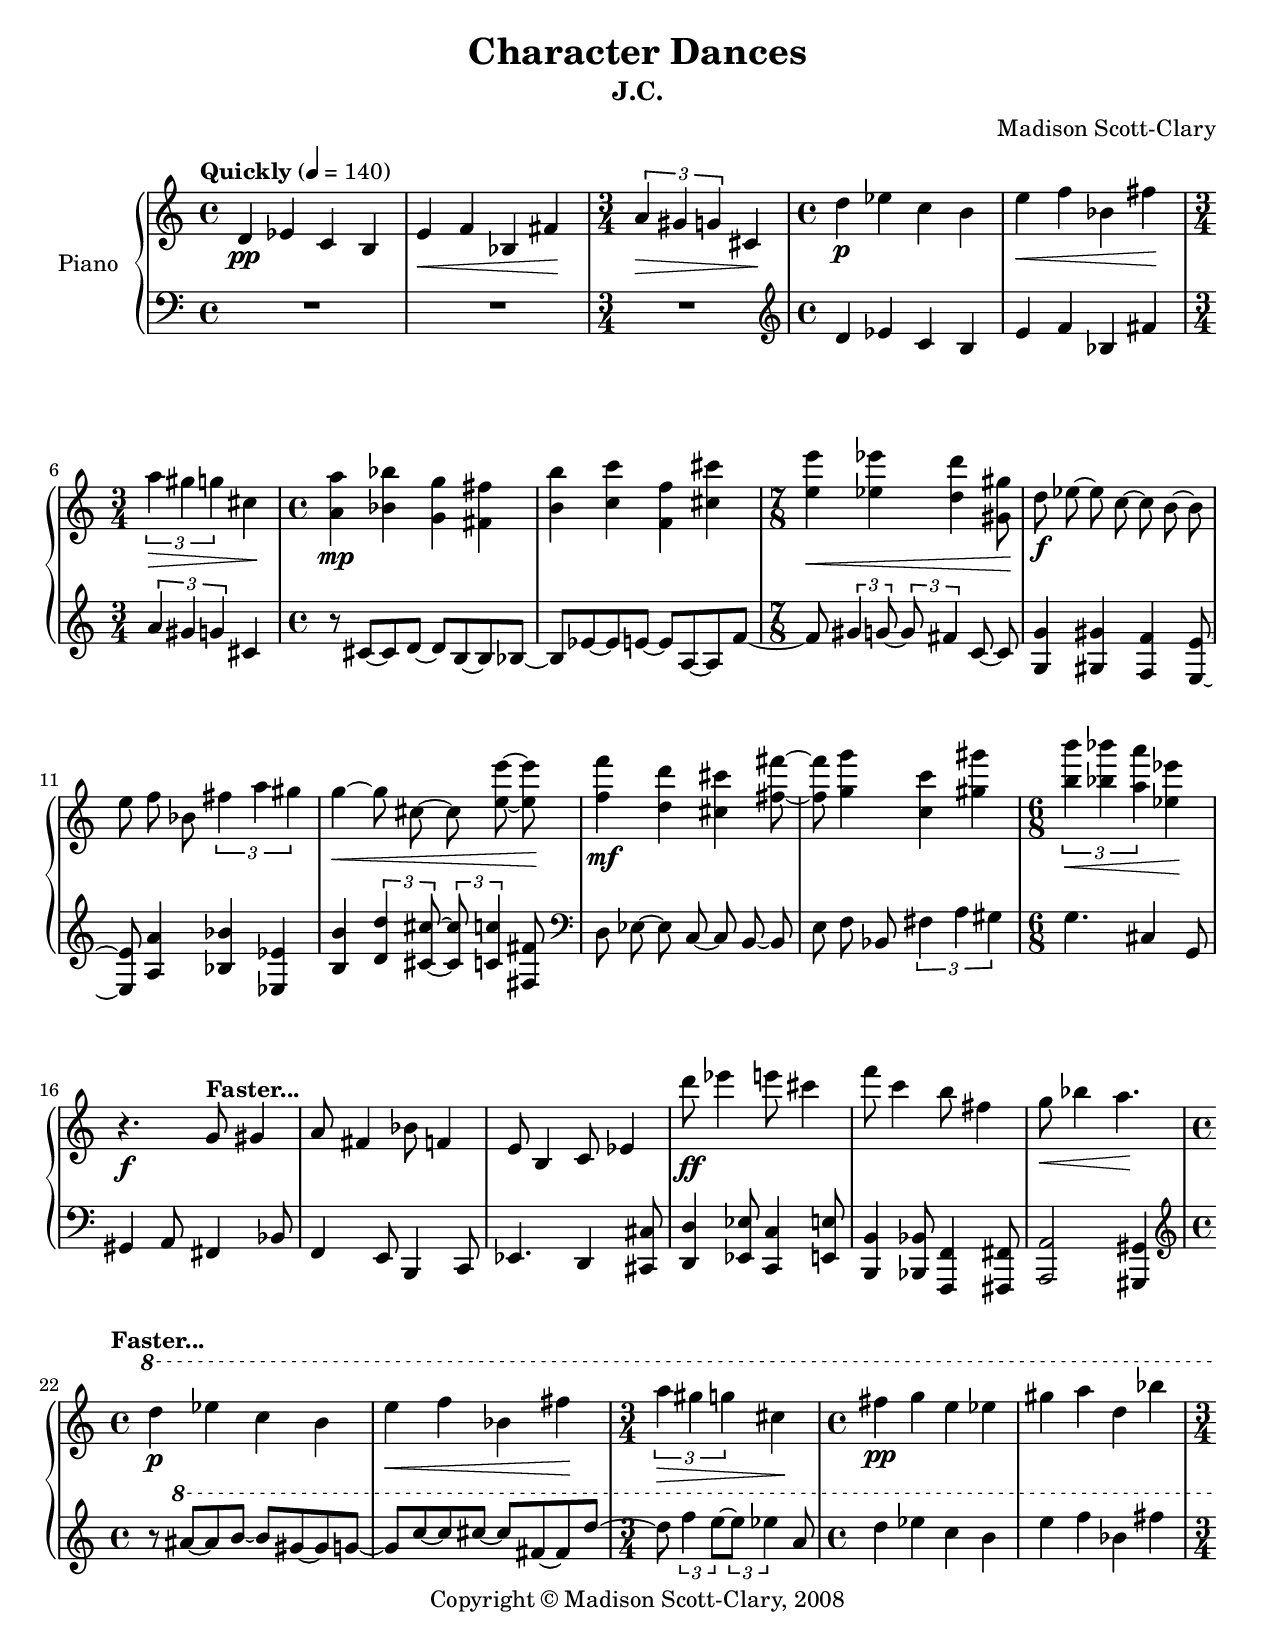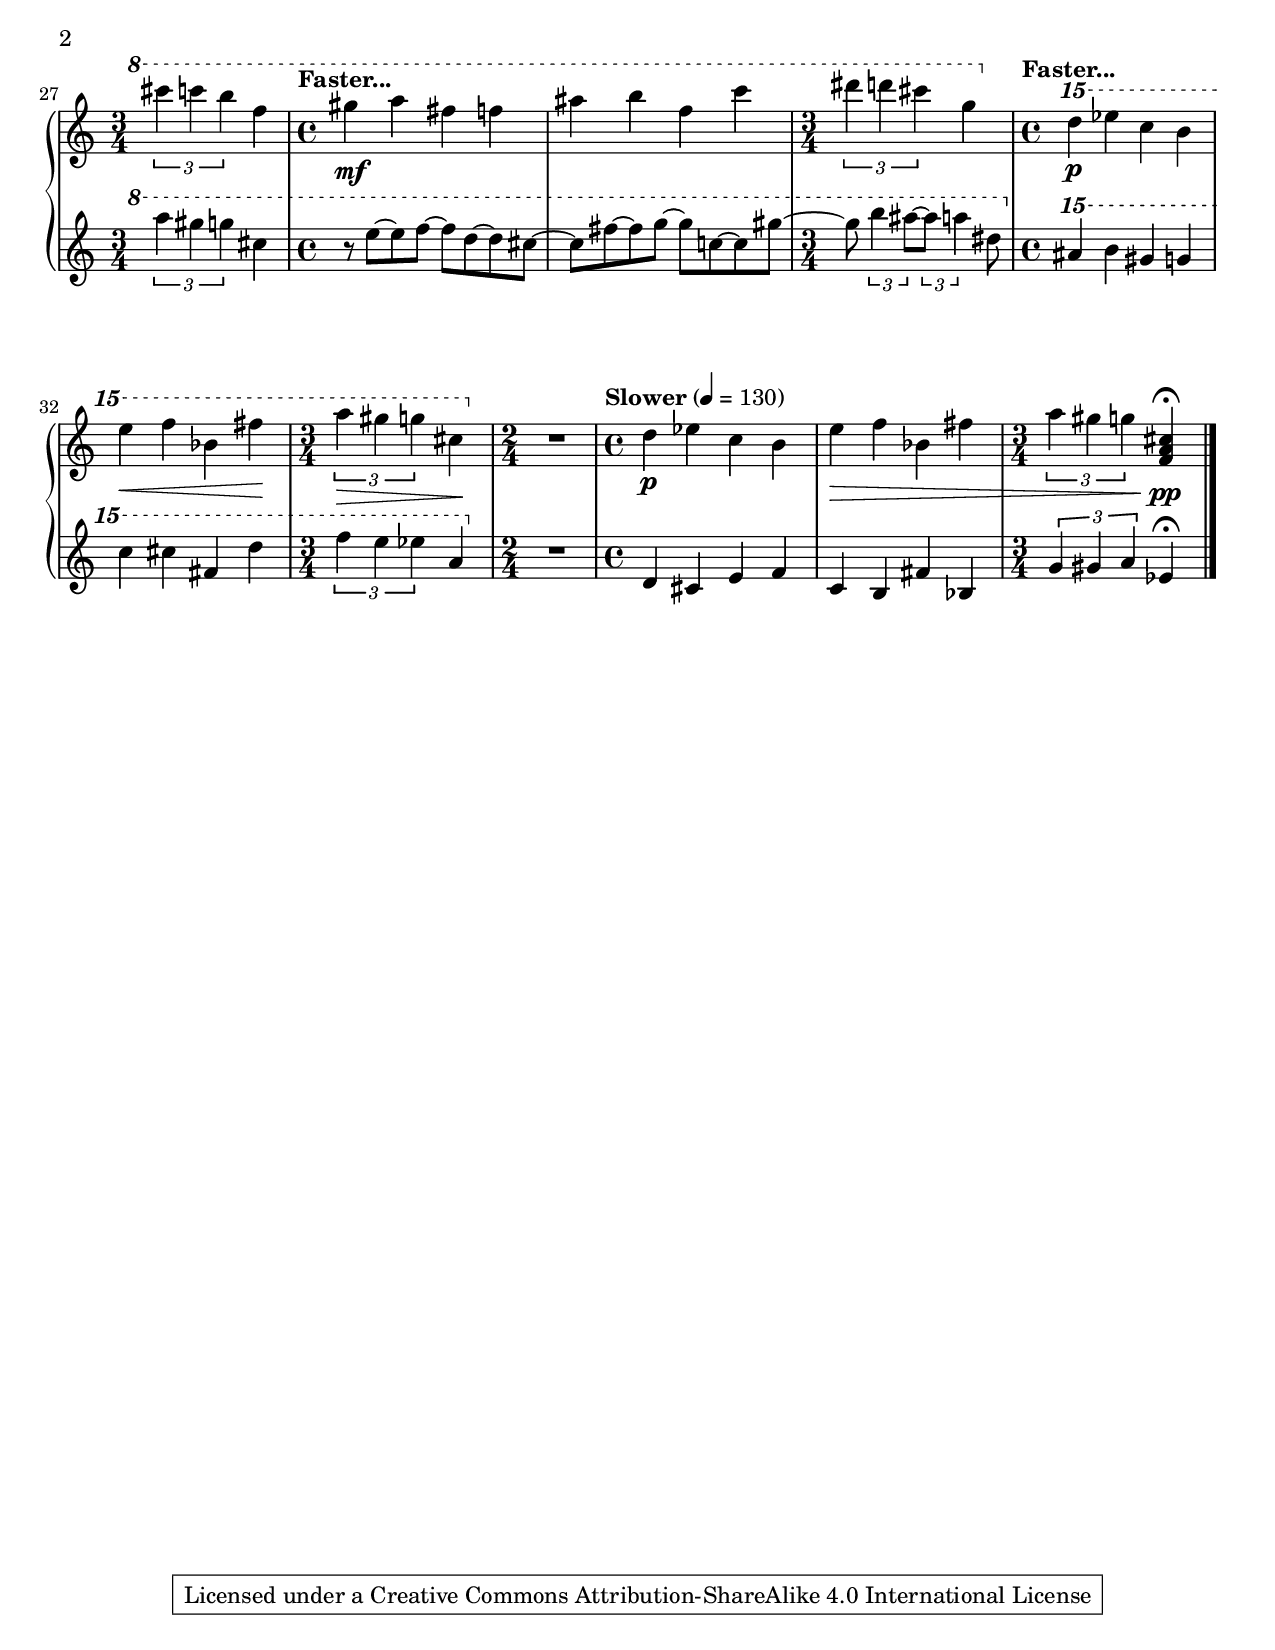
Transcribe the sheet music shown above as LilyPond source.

\version "2.18.2"

\header {
  title = "Character Dances"
  subtitle = "J.C."
  composer = "Madison Scott-Clary"
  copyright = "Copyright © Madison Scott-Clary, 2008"
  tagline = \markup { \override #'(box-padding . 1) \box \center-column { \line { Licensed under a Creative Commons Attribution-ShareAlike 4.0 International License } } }
}

\paper {
  #(set-paper-size "letter")
}

\version "2.18.2"

right = \relative c' {
  \key c \major
  \time 4/4
  \tempo "Quickly" 4 = 140 
  % Music follows here.
  d4\pp ees  c b
  e\< f bes, fis'\!
  \time 3/4 \tuplet 3/2 {a\> gis g} cis,\!
  \time 4/4 d'\p ees c b
  e\< f bes, fis'\!
  \time 3/4 \tuplet 3/2 {a\> gis g} cis,\!
  \time 4/4  <a a'>\mp <bes bes'> <g g'> <fis fis'>
  <b b'> <c c'> <f, f'> <cis' cis'>
  \time 7/8 <e e'>\< <ees ees'>  <d d'> <gis, gis'>8\!
  d'\f ees~ ees c~ c b~ b
  e8 f bes, \tuplet 3/2 {fis'4 a gis}
  g4~\< g8 cis,~ cis <e e'>~ <e e'>\!
  <f f'>4\mf <d d'> <cis cis'> <fis fis'>8~
  <fis fis'> <g g'>4 <c, c'> <gis' gis'>
  \time 6/8 \tuplet 3/2 {<b b'>\< <bes bes'> <a a'>} <ees ees'>\!
  r4.\f \tempo "Faster..." g,8 gis4
  a8 fis4 bes8 f4
  e8 b4 c8 ees4
  d''8\ff ees4 e8 cis4
  f8 c4 b8 fis4
  g8\< bes4 a4.\!
  \tempo "Faster..."
  \ottava #1 d4\p ees  c b
  e\< f bes, fis'\!
  \time 3/4 \tuplet 3/2 {a\> gis g} cis,\!
  \time 4/4 fis\pp g e ees
  gis a d, bes'
  \time 3/4 \tuplet 3/2 {cis c b} f
  \tempo "Faster..."
  gis\mf a fis f
  ais b f c'
  \time 3/4 \tuplet 3/2 {dis d cis} g \ottava #0
  \tempo "Faster..."
  \ottava #2 d'4\p ees  c b
  e\< f bes, fis'\!
  \time 3/4 \tuplet 3/2 {a\> gis g} cis,\! \ottava #0
  \time 2/4 R2
  \tempo "Slower" 4 = 130
  \time 4/4 d,,4\p ees  c b
  e\> f bes, fis'
  \time 3/4 \tuplet 3/2 {a gis g} <cis, a f>\!\pp\fermata
  \bar "|."
}

left = \relative c' {
  \key c \major
  \time 4/4
  \tempo "Quickly" 4 = 140 
  % Music follows here.
  R1
  R1
  \time 3/4 R2. \clef treble
  \time 4/4 d4 ees c b
  e f bes, fis'
  \time 3/4 \tuplet 3/2 {a gis g} cis,
  \time 4/4 r8 cis8~ cis d~ d b~ b bes~
  bes ees~ ees e~ e a,~ a f'~
  \time 7/8 f \tuplet 3/2 {gis4 g8~} \tuplet 3/2 {g8 fis4} c8~ c
  <g g'>4 <gis gis'> <f f'> <e e'>8~
  <e e'> <a a'>4 <bes bes'> <ees, ees'>
  <b' b'>4 \tuplet 3/2 {<d d'>4 <cis cis'>8~} \tuplet 3/2 {<cis cis'>8 <c c'>4} <fis, fis'>8 \clef bass
  d8 ees~ ees c~ c b~ b
  e f bes, \tuplet 3/2 {fis'4 a4 gis4}
  \time 6/8 g4. cis,4 g8
  gis4  a8 fis4 bes8
  f4 e8 b4 c8
  ees4. d4 <cis cis'>8
  <d d'>4 <ees ees'>8 <c c'>4 <e e'>8
  <b b'>4 <bes bes'>8 <f f'>4 <fis fis'>8
  <a a'>2 <gis gis'>4 \clef treble
  \time 4/4 r8 \ottava #1 ais''''~ ais b~ b gis~ gis g~
  g c~ c cis~ cis fis,~ fis d'~
  \time 3/4 d \tuplet 3/2 {f4 e8~} \tuplet 3/2 {e8 ees4} a,8
  \time 4/4 d4 ees  c b
  e f bes, fis'
  \time 3/4 \tuplet 3/2 {a gis g} cis,
  \time 4/4 r8 e8~ e f~ f d~ d cis~
  cis fis~ fis g~ g c,~ c gis'~
  \time 3/4 gis \tuplet 3/2 {b4 ais8~} \tuplet 3/2 {ais8 a4} dis,8 \ottava #0
  \time 4/4 \ottava #2 ais'4 b gis g
  c cis fis, d'
  \time 3/4 \tuplet 3/2 {f e ees} a, \ottava #0
  \time 2/4 R2
  \time 4/4 d,,,4 cis e f
  c b fis' bes,
  \time 3/4 \tuplet 3/2 {g' gis a} ees\fermata
  \bar "|."
}

CDJC = \new PianoStaff \with {
    instrumentName = "Piano"
  } <<
    \new Staff = "right" \with {
      midiInstrument = "acoustic grand"
    } \right
    \new Staff = "left" \with {
      midiInstrument = "acoustic grand"
    } { \clef bass \left }
  >>

\score {
  \CDJC
}
